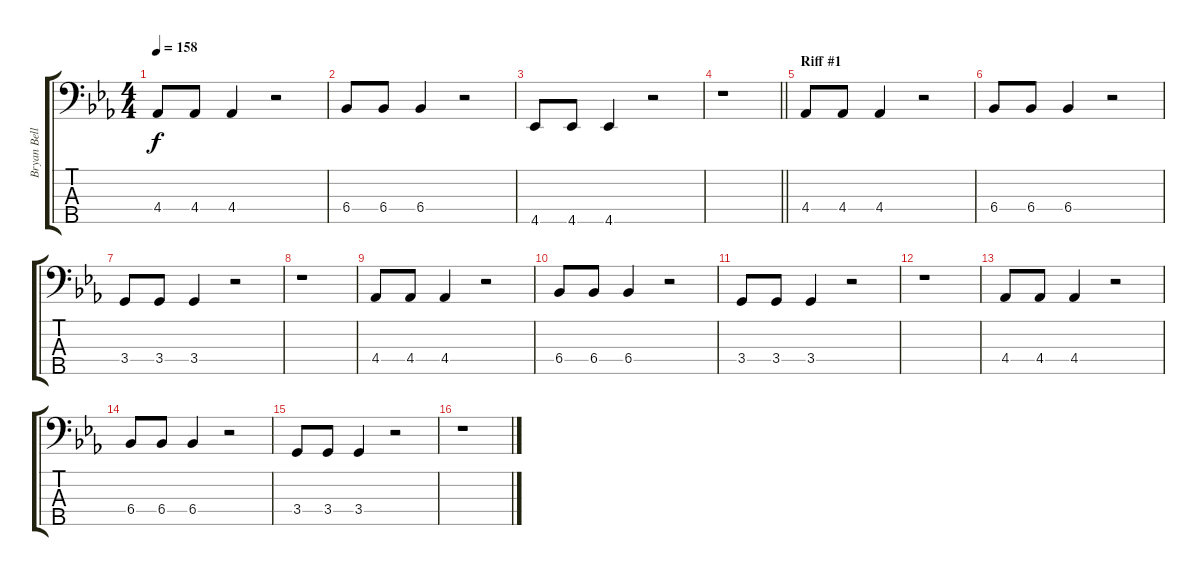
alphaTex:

\track ("Bryan Beller (Bass)" "Bryan Bell") {instrument electricbassfinger}
\staff {score tabs}
\tuning (G2 D2 A1 E1 B0) {hide}
\ts (4 4)
\tempo 158
\clef f4
\ks eb
4.4.8{dy f} 4.4.8 4.4.4 r.2 |
6.4.8 6.4.8 6.4.4 r.2 |
4.5.8 4.5.8 4.5.4 r.2 |
\barLineRight lightlight
r.1 |
\section ("" "Riff #1")
4.4.8 4.4.8 4.4.4 r.2 |
6.4.8 6.4.8 6.4.4 r.2 |
3.4.8 3.4.8 3.4.4 r.2 |
r.1 |
4.4.8 4.4.8 4.4.4 r.2 |
6.4.8 6.4.8 6.4.4 r.2 |
3.4.8 3.4.8 3.4.4 r.2 |
r.1 |
4.4.8 4.4.8 4.4.4 r.2 |
6.4.8 6.4.8 6.4.4 r.2 |
3.4.8 3.4.8 3.4.4 r.2 |
r.1
